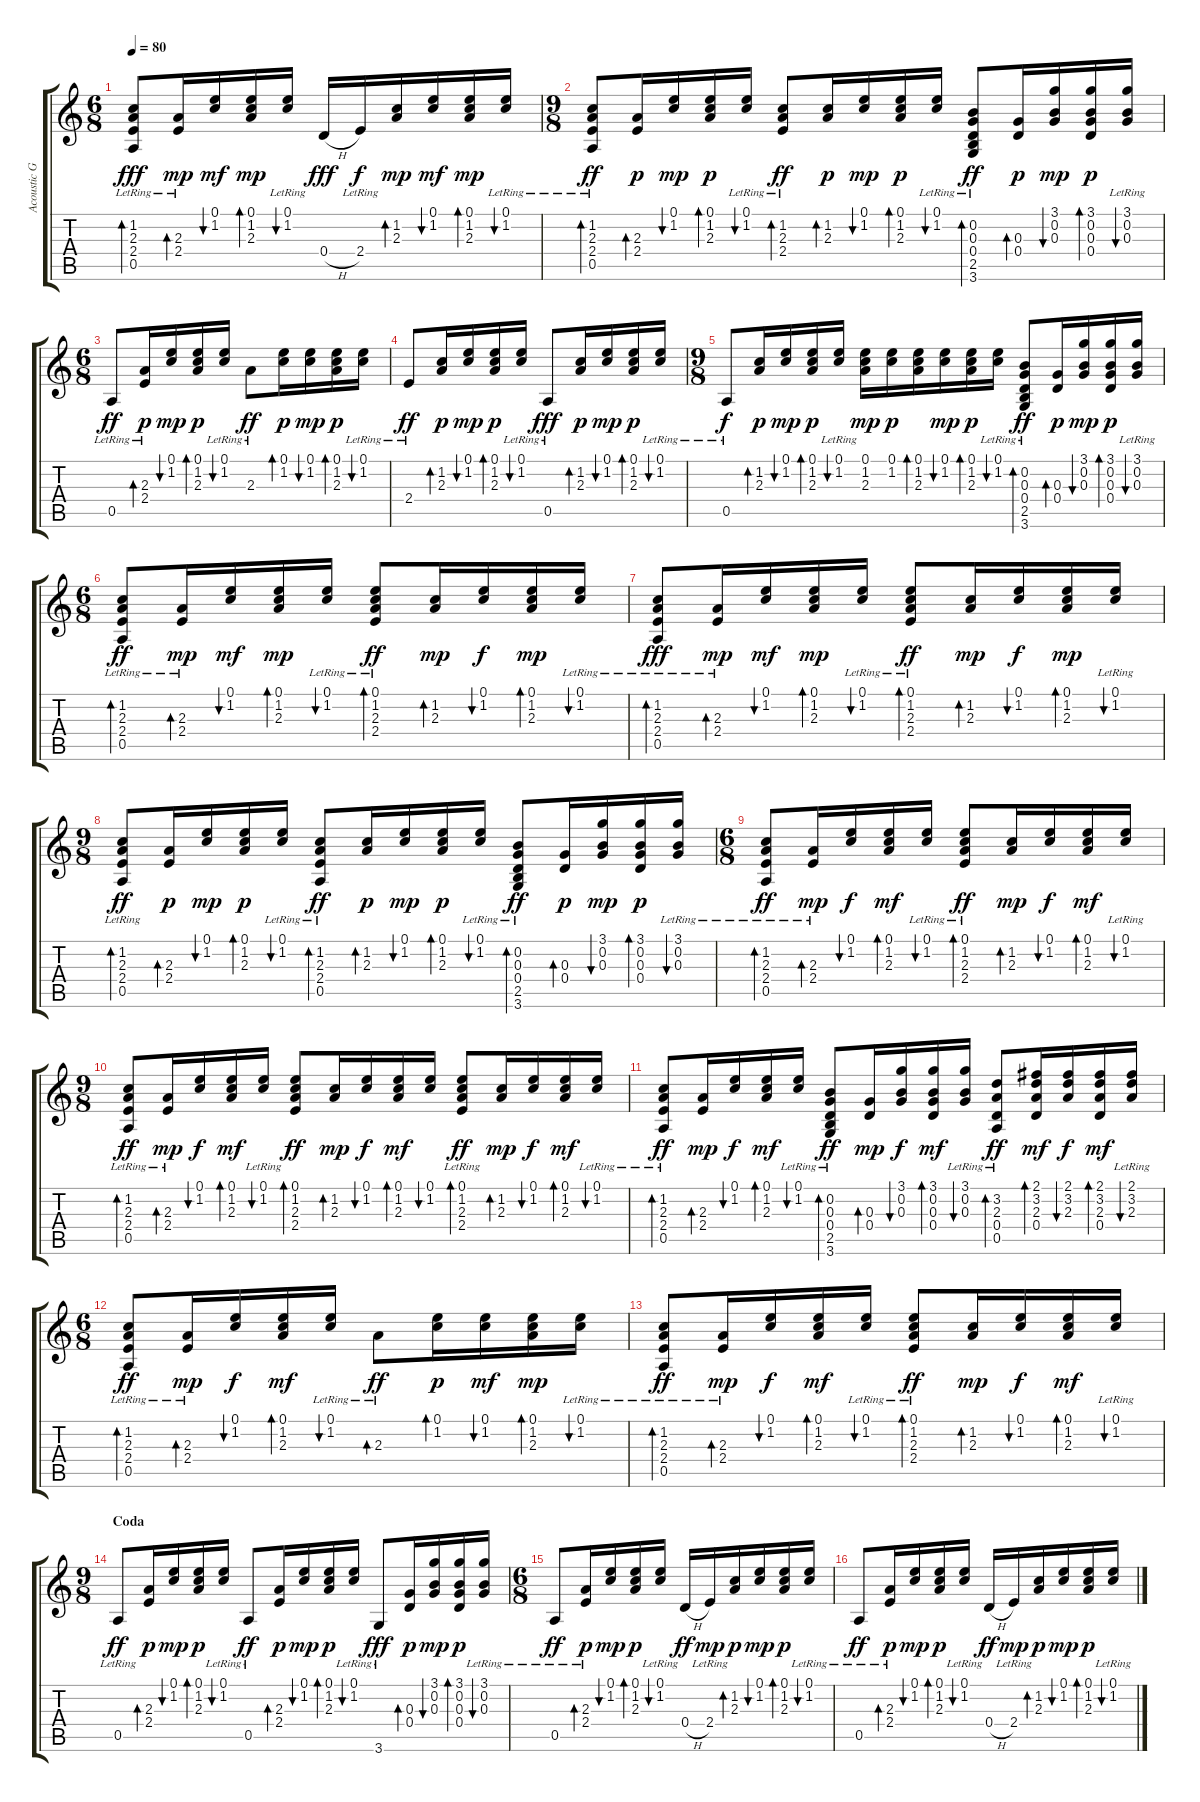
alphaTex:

\track ("Acoustic Guitar" "Acoustic G") {instrument acousticguitarsteel}
\staff {score tabs}
\tuning (E4 B3 G3 D3 A2 E2) {hide}
\ts (6 8)
\tempo 80
\clef g2
\ks c
(1.2{lr} 2.3 2.4 0.5{lr}).8{bd 60 dy fff} (2.3 2.4{lr}).16{bd 60 dy mp} (0.1 1.2).16{bu 60 dy mf} (0.1 1.2 2.3).16{bd 60 dy mp} (0.1{lr} 1.2{lr}).16{bu 60} 0.4{h}.16{dy fff} 2.4{lr}.16{dy f} (1.2 2.3).16{bd 60 dy mp} (0.1 1.2).16{bu 60 dy mf} (0.1 1.2 2.3).16{bd 60 dy mp} (0.1{lr} 1.2{lr}).16{bu 60} |
\ts (9 8)
(1.2 2.3 2.4 0.5{lr}).8{bd 60 dy ff} (2.3 2.4).16{bd 60 dy p} (0.1 1.2).16{bu 60 dy mp} (0.1 1.2 2.3).16{bd 60 dy p} (0.1{lr} 1.2{lr}).16{bu 60} (1.2 2.3 2.4{lr}).8{bd 60 dy ff} (1.2 2.3).16{bd 60 dy p} (0.1 1.2).16{bu 60 dy mp} (0.1 1.2 2.3).16{bd 60 dy p} (0.1{lr} 1.2{lr}).16{bu 60} (0.2{lr} 0.3 0.4 2.5 3.6{lr}).8{bd 60 dy ff} (0.3 0.4).16{bd 60 dy p} (3.1 0.2 0.3).16{bu 60 dy mp} (3.1 0.2 0.3 0.4).16{bd 60 dy p} (3.1{lr} 0.2{lr} 0.3{lr}).16{bu 60} |
\ts (6 8)
0.5{lr}.8{dy ff} (2.3 2.4{lr}).16{bd 60 dy p} (0.1 1.2).16{bu 60 dy mp} (0.1 1.2 2.3).16{bd 60 dy p} (0.1{lr} 1.2{lr}).16{bu 60} 2.3{lr}.8{dy ff} (0.1 1.2).16{bd 60 dy p} (0.1 1.2).16{bu 60 dy mp} (0.1 1.2 2.3).16{bd 60 dy p} (0.1{lr} 1.2{lr}).16{bu 60} |
2.4{lr}.8{dy ff} (1.2 2.3).16{bd 60 dy p} (0.1 1.2).16{bu 60 dy mp} (0.1 1.2 2.3).16{bd 60 dy p} (0.1{lr} 1.2{lr}).16{bu 60} 0.5{lr}.8{dy fff} (1.2 2.3).16{bd 60 dy p} (0.1 1.2).16{bu 60 dy mp} (0.1 1.2 2.3).16{bd 60 dy p} (0.1{lr} 1.2{lr}).16{bu 60} |
\ts (9 8)
0.5{lr}.8{dy f} (1.2 2.3).16{bd 60 dy p} (0.1 1.2).16{bu 60 dy mp} (0.1 1.2 2.3).16{bd 60 dy p} (0.1{lr} 1.2{lr}).16{bu 60} (0.1 1.2 2.3).16{dy mp} (0.1 1.2).16{dy p} (0.1 1.2 2.3).16{bd 60} (0.1 1.2).16{bu 60 dy mp} (0.1 1.2 2.3).16{bd 60 dy p} (0.1{lr} 1.2{lr}).16{bu 60} (0.2 0.3 0.4 2.5 3.6{lr}).8{bd 60 dy ff} (0.3 0.4).16{bd 60 dy p} (3.1 0.2 0.3).16{bu 60 dy mp} (3.1 0.2 0.3 0.4).16{bd 60 dy p} (3.1{lr} 0.2{lr} 0.3{lr}).16{bu 60} |
\ts (6 8)
(1.2{lr} 2.3 2.4 0.5{lr}).8{bd 60 dy ff} (2.3 2.4{lr}).16{bd 60 dy mp} (0.1 1.2).16{bu 60 dy mf} (0.1 1.2 2.3).16{bd 60 dy mp} (0.1{lr} 1.2{lr}).16{bu 60} (0.1{lr} 1.2 2.3 2.4{lr}).8{bd 60 dy ff} (1.2 2.3).16{bd 60 dy mp} (0.1 1.2).16{bu 60 dy f} (0.1 1.2 2.3).16{bd 60 dy mp} (0.1{lr} 1.2{lr}).16{bu 60} |
(1.2{lr} 2.3 2.4 0.5{lr}).8{bd 60 dy fff} (2.3 2.4{lr}).16{bd 60 dy mp} (0.1 1.2).16{bu 60 dy mf} (0.1 1.2 2.3).16{bd 60 dy mp} (0.1{lr} 1.2{lr}).16{bu 60} (0.1{lr} 1.2 2.3 2.4{lr}).8{bd 60 dy ff} (1.2 2.3).16{bd 60 dy mp} (0.1 1.2).16{bu 60 dy f} (0.1 1.2 2.3).16{bd 60 dy mp} (0.1{lr} 1.2{lr}).16{bu 60} |
\ts (9 8)
(1.2 2.3 2.4 0.5{lr}).8{bd 60 dy ff} (2.3 2.4).16{bd 60 dy p} (0.1 1.2).16{bu 60 dy mp} (0.1 1.2 2.3).16{bd 60 dy p} (0.1{lr} 1.2{lr}).16{bu 60} (1.2 2.3 2.4{lr} 0.5{lr}).8{bd 60 dy ff} (1.2 2.3).16{bd 60 dy p} (0.1 1.2).16{bu 60 dy mp} (0.1 1.2 2.3).16{bd 60 dy p} (0.1{lr} 1.2{lr}).16{bu 60} (0.2{lr} 0.3 0.4 2.5 3.6{lr}).8{bd 60 dy ff} (0.3 0.4).16{bd 60 dy p} (3.1 0.2 0.3).16{bu 60 dy mp} (3.1 0.2 0.3 0.4).16{bd 60 dy p} (3.1{lr} 0.2{lr} 0.3{lr}).16{bu 60} |
\ts (6 8)
(1.2{lr} 2.3 2.4 0.5{lr}).8{bd 60 dy ff} (2.3 2.4{lr}).16{bd 60 dy mp} (0.1 1.2).16{bu 60 dy f} (0.1 1.2 2.3).16{bd 60 dy mf} (0.1{lr} 1.2{lr}).16{bu 60} (0.1{lr} 1.2 2.3 2.4{lr}).8{bd 60 dy ff} (1.2 2.3).16{bd 60 dy mp} (0.1 1.2).16{bu 60 dy f} (0.1 1.2 2.3).16{bd 60 dy mf} (0.1{lr} 1.2{lr}).16{bu 60} |
\ts (9 8)
(1.2{lr} 2.3 2.4 0.5{lr}).8{bd 60 dy ff} (2.3 2.4{lr}).16{bd 60 dy mp} (0.1 1.2).16{bu 60 dy f} (0.1 1.2 2.3).16{bd 60 dy mf} (0.1{lr} 1.2{lr}).16{bu 60} (0.1 1.2 2.3 2.4).8{bd 60 dy ff} (1.2 2.3).16{bd 60 dy mp} (0.1 1.2).16{bu 60 dy f} (0.1 1.2 2.3).16{bd 60 dy mf} (0.1 1.2).16{bu 60} (0.1{lr} 1.2 2.3 2.4{lr}).8{bd 60 dy ff} (1.2 2.3).16{bd 60 dy mp} (0.1 1.2).16{bu 60 dy f} (0.1 1.2 2.3).16{bd 60 dy mf} (0.1{lr} 1.2{lr}).16{bu 60} |
(1.2{lr} 2.3 2.4 0.5{lr}).8{bd 60 dy ff} (2.3 2.4).16{bd 60 dy mp} (0.1 1.2).16{bu 60 dy f} (0.1 1.2 2.3).16{bd 60 dy mf} (0.1{lr} 1.2{lr}).16{bu 60} (0.2{lr} 0.3 0.4 2.5{lr} 3.6{lr}).8{bd 60 dy ff} (0.3 0.4).16{bd 60 dy mp} (3.1 0.2 0.3).16{bu 60 dy f} (3.1 0.2 0.3 0.4).16{bd 60 dy mf} (3.1{lr} 0.2{lr} 0.3{lr}).16{bu 60} (3.2 2.3 0.4 0.5{lr}).8{bd 60 dy ff} (2.1 3.2 2.3 0.4).16{bd 60 dy mf} (2.1 3.2 2.3).16{bu 60 dy f} (2.1 3.2 2.3 0.4).16{bd 60 dy mf} (2.1{lr} 3.2{lr} 2.3{lr}).16{bu 60} |
\ts (6 8)
(1.2{lr} 2.3 2.4 0.5{lr}).8{bd 60 dy ff} (2.3 2.4{lr}).16{bd 60 dy mp} (0.1 1.2).16{bu 60 dy f} (0.1 1.2 2.3).16{bd 60 dy mf} (0.1{lr} 1.2{lr}).16{bu 60} 2.3{lr}.8{bd 60 dy ff} (0.1 1.2).16{bd 60 dy p} (0.1 1.2).16{bu 60 dy mf} (0.1 1.2 2.3).16{bd 60 dy mp} (0.1{lr} 1.2{lr}).16{bu 60} |
(1.2{lr} 2.3 2.4 0.5{lr}).8{bd 60 dy ff} (2.3 2.4{lr}).16{bd 60 dy mp} (0.1 1.2).16{bu 60 dy f} (0.1 1.2 2.3).16{bd 60 dy mf} (0.1{lr} 1.2{lr}).16{bu 60} (0.1{lr} 1.2 2.3 2.4{lr}).8{bd 60 dy ff} (1.2 2.3).16{bd 60 dy mp} (0.1 1.2).16{bu 60 dy f} (0.1 1.2 2.3).16{bd 60 dy mf} (0.1{lr} 1.2{lr}).16{bu 60} |
\ts (9 8)
\section ("" "Coda")
0.5{lr}.8{dy ff} (2.3 2.4).16{bd 60 dy p} (0.1 1.2).16{bu 60 dy mp} (0.1 1.2 2.3).16{bd 60 dy p} (0.1{lr} 1.2{lr}).16{bu 60} 0.5{lr}.8{dy ff} (2.3 2.4).16{bd 60 dy p} (0.1 1.2).16{bu 60 dy mp} (0.1 1.2 2.3).16{bd 60 dy p} (0.1{lr} 1.2{lr}).16{bu 60} 3.6{lr}.8{dy fff} (0.3 0.4).16{bd 60 dy p} (3.1 0.2 0.3).16{bu 60 dy mp} (3.1 0.2 0.3 0.4).16{bd 60 dy p} (3.1{lr} 0.2{lr} 0.3{lr}).16{bu 60} |
\ts (6 8)
0.5{lr}.8{dy ff} (2.3 2.4{lr}).16{bd 60 dy p} (0.1 1.2).16{bu 60 dy mp} (0.1 1.2 2.3).16{bd 60 dy p} (0.1{lr} 1.2{lr}).16{bu 60} 0.4{h}.16{dy ff} 2.4{lr}.16{dy mp} (1.2 2.3).16{bd 60 dy p} (0.1 1.2).16{bu 60 dy mp} (0.1 1.2 2.3).16{bd 60 dy p} (0.1{lr} 1.2{lr}).16{bu 60} |
0.5{lr}.8{dy ff} (2.3 2.4{lr}).16{bd 60 dy p} (0.1 1.2).16{bu 60 dy mp} (0.1 1.2 2.3).16{bd 60 dy p} (0.1{lr} 1.2{lr}).16{bu 60} 0.4{h}.16{dy ff} 2.4{lr}.16{dy mp} (1.2 2.3).16{bd 60 dy p} (0.1 1.2).16{bu 60 dy mp} (0.1 1.2 2.3).16{bd 60 dy p} (0.1{lr} 1.2{lr}).16{bu 60}
